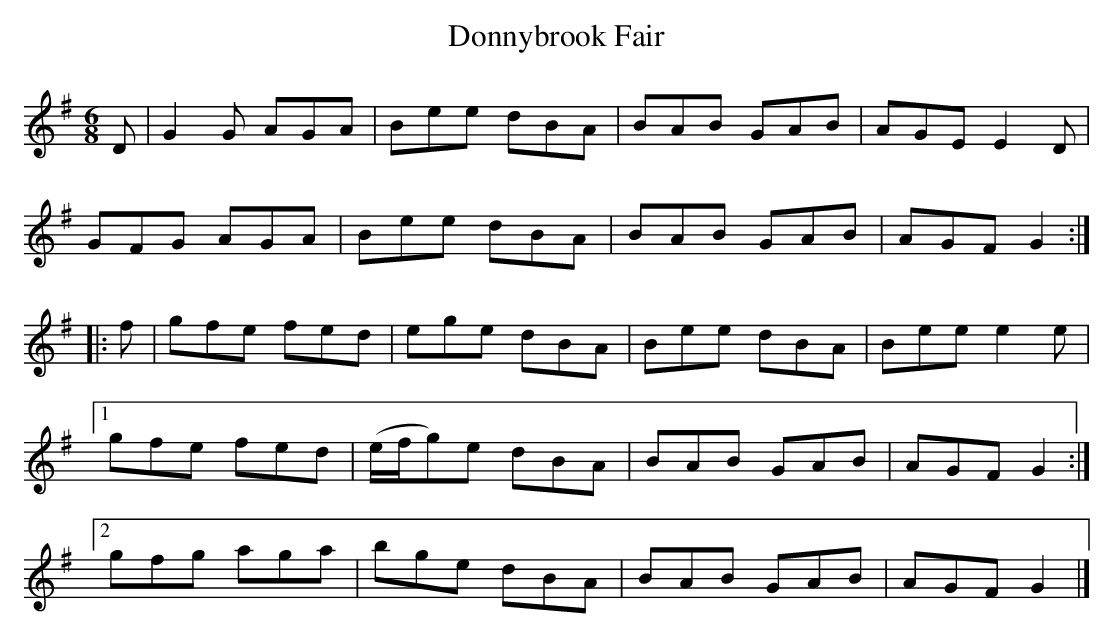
X:1
T:Donnybrook Fair
BRENNAN Dec. 2002 (HTTP://WWW.SOSYOURMOM.COM)
M:6/8
L:1/8
K:G
D|G2G AGA|Bee dBA|BAB GAB|AGEE2D|
GFG AGA|Bee dBA|BAB GAB|AGF G2:|
|:f|gfe fed|ege dBA|Bee dBA|Beee2e|
[1gfe fed|(e/2f/2g)e dBA|BAB GAB|AGF G2:|
[2gfg aga|bge dBA|BAB GAB|AGF G2|]
